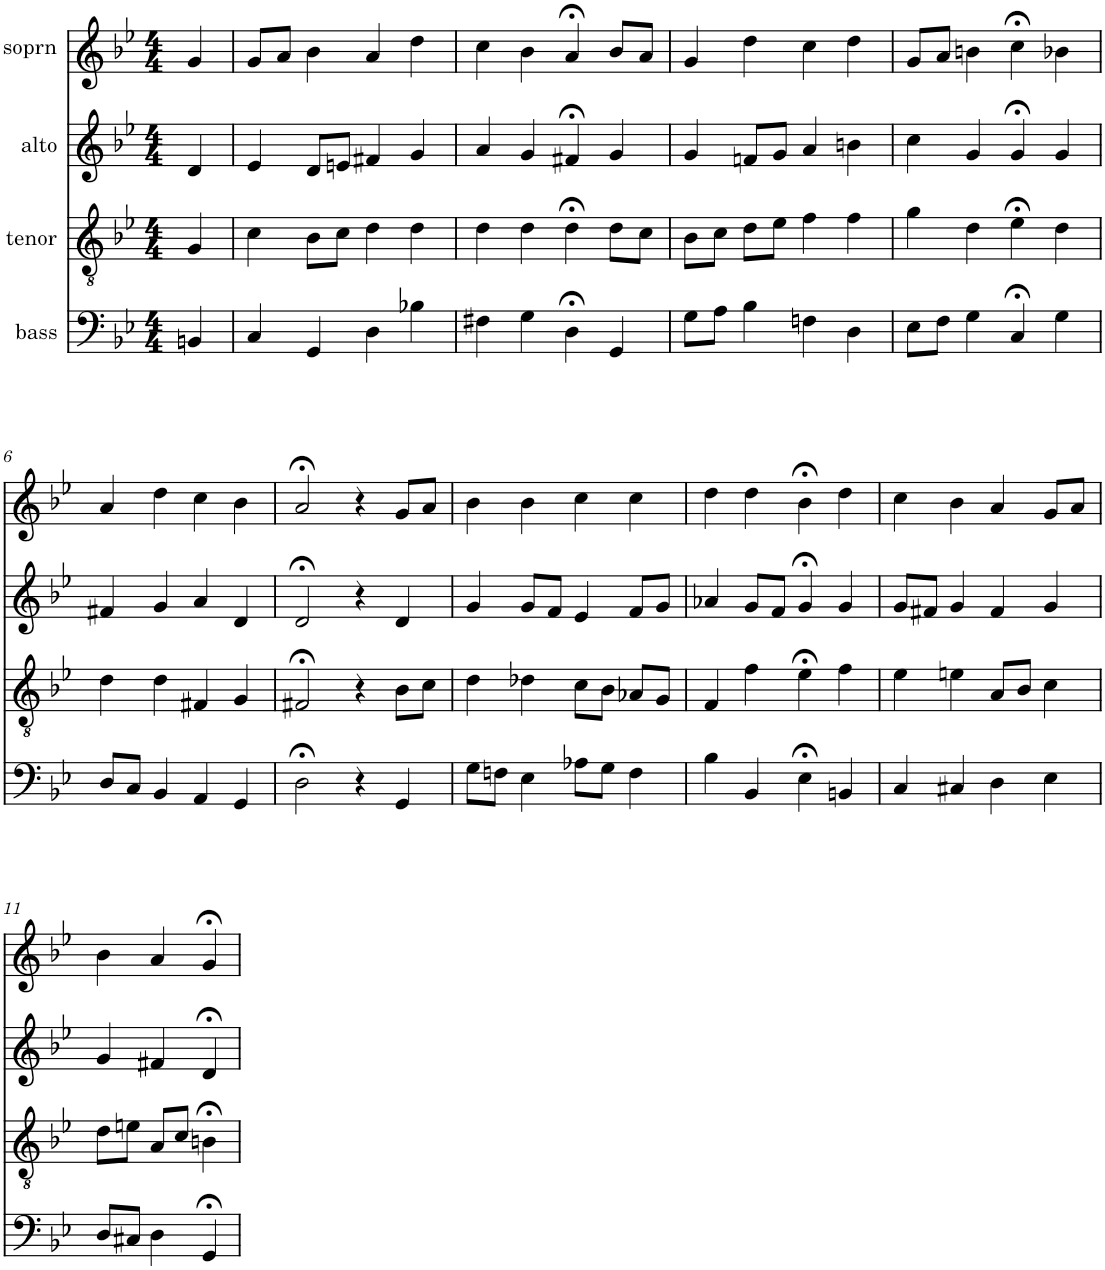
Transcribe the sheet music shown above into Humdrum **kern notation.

**kern	**kern	**kern	**kern
*part4	*part3	*part2	*part1
*staff4	*staff3	*staff2	*staff1
*I"bass	*I"tenor	*I"alto	*I"soprn
*clefF4	*clefGv2	*clefG2	*clefG2
*k[b-e-]	*k[b-e-]	*k[b-e-]	*k[b-e-]
*g:	*g:	*g:	*g:
*M4/4	*M4/4	*M4/4	*M4/4
=1	=1	=1	=1
4BBn/	4G/	4d/	4g/
=2	=2	=2	=2
4C/	4c\	4e-/	8g/L
.	.	.	8a/J
4GG/	8B-\L	8d/L	4b-\
.	8c\J	8en/J	.
4D\	4d\	4f#X/	4a/
4B-X\	4d\	4g/	4dd\
=3	=3	=3	=3
4F#X\	4d\	4a/	4cc\
4G\	4d\	4g/	4b-\
4D;<\	4d;<\	4f#X;</	4a;</
4GG/	8d\L	4g/	8b-/L
.	8c\J	.	8a/J
=4	=4	=4	=4
8G\L	8B-\L	4g/	4g/
8A\J	8c\J	.	.
4B-\	8d\L	8fn/L	4dd\
.	8e-\J	8g/J	.
4Fn\	4f\	4a/	4cc\
4D\	4f\	4bn\	4dd\
=5	=5	=5	=5
8E-\L	4g\	4cc\	8g/L
8F\J	.	.	8a/J
4G\	4d\	4g/	4bn\
4C;</	4e-;<\	4g;</	4cc;<\
4G\	4d\	4g/	4b-X\
!!LO:LB:g=z
=6	=6	=6	=6
8D/L	4d\	4f#X/	4a/
8C/J	.	.	.
4BB-/	4d\	4g/	4dd\
4AA/	4F#X/	4a/	4cc\
4GG/	4G/	4d/	4b-\
=7	=7	=7	=7
2D;<\	2F#X;</	2d;</	2a;</
4r	4r	4r	4r
4GG/	8B-\L	4d/	8g/L
.	8c\J	.	8a/J
=8	=8	=8	=8
8G\L	4d\	4g/	4b-\
8Fn\J	.	.	.
4E-\	4d-X\	8g/L	4b-\
.	.	8f/J	.
8A-X\L	8c\L	4e-/	4cc\
8G\J	8B-\J	.	.
4F\	8A-X/L	8f/L	4cc\
.	8G/J	8g/J	.
=9	=9	=9	=9
4B-\	4F/	4a-X/	4dd\
4BB-/	4f\	8g/L	4dd\
.	.	8f/J	.
4E-;<\	4e-;<\	4g;</	4b-;<\
4BBn/	4f\	4g/	4dd\
=10	=10	=10	=10
4C/	4e-\	8g/L	4cc\
.	.	8f#X/J	.
4C#X/	4en\	4g/	4b-\
4D\	8A/L	4f#/	4a/
.	8B-/J	.	.
4E-\	4c\	4g/	8g/L
.	.	.	8a/J
!!LO:LB:g=z
=11	=11	=11	=11
8D/L	8d\L	4g/	4b-\
8C#X/J	8en\J	.	.
4D\	8A/L	4f#X/	4a/
.	8c/J	.	.
4GG;</	4Bn;<\	4d;</	4g;</
=	=	=	=
*-	*-	*-	*-
